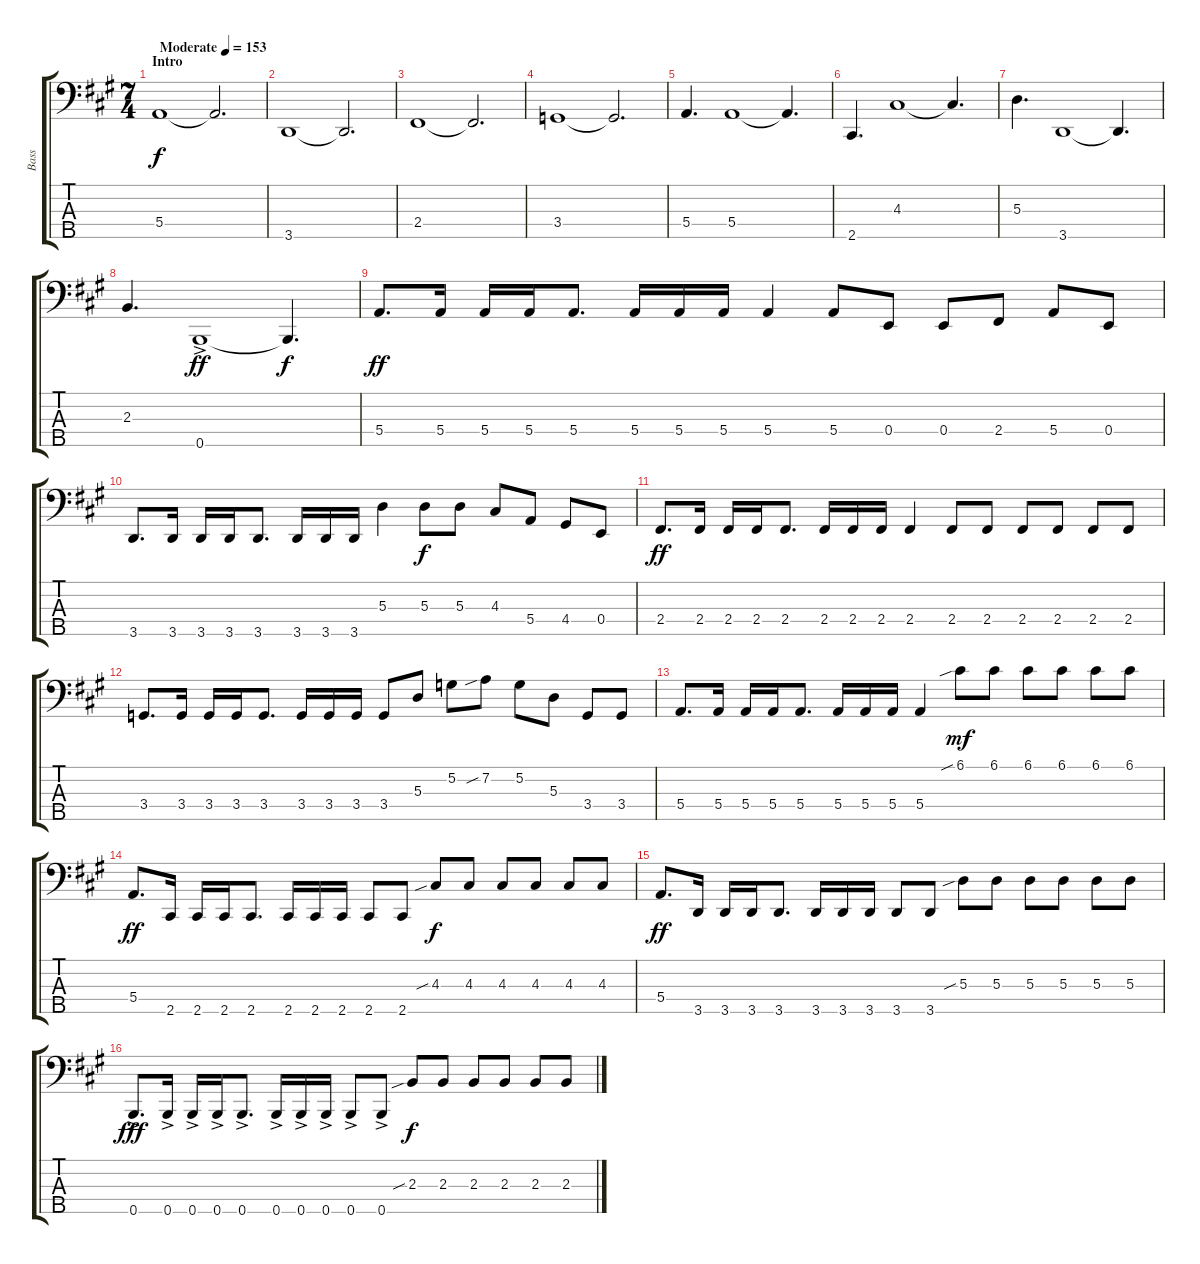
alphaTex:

\track ("Bass" "Bass") {instrument electricbassfinger}
\staff {score tabs}
\tuning (G2 D2 A1 E1 B0) {hide}
\ts (7 4)
\section ("" "Intro")
\tempo (153 "Moderate")
\clef f4
\ks a
5.4.1{dy f instrument electricbassfinger} 5.4{t}.2{d} |
3.5.1 3.5{t}.2{d} |
2.4.1 2.4{t}.2{d} |
3.4.1 3.4{t}.2{d} |
5.4.4{d} 5.4.1 5.4{t}.4{d} |
2.5.4{d} 4.3.1 4.3{t}.4{d} |
5.3.4{d} 3.5.1 3.5{t}.4{d} |
2.3.4{d} 0.5{ac}.1{dy ff} 0.5{t}.4{d dy f} |
5.4.8{d dy ff} 5.4.16 5.4.16 5.4.16 5.4.8{d} 5.4.16 5.4.16 5.4.16 5.4.4 5.4.8 0.4.8 0.4.8 2.4.8 5.4.8 0.4.8 |
3.5.8{d} 3.5.16 3.5.16 3.5.16 3.5.8{d} 3.5.16 3.5.16 3.5.16 5.3.4 5.3.8{dy f} 5.3.8 4.3.8 5.4.8 4.4.8 0.4.8 |
2.4.8{d dy ff} 2.4.16 2.4.16 2.4.16 2.4.8{d} 2.4.16 2.4.16 2.4.16 2.4.4 2.4.8 2.4.8 2.4.8 2.4.8 2.4.8 2.4.8 |
3.4.8{d} 3.4.16 3.4.16 3.4.16 3.4.8{d} 3.4.16 3.4.16 3.4.16 3.4.8 5.3.8 5.2.8 7.2{sib}.8 5.2.8 5.3.8 3.4.8 3.4.8 |
5.4.8{d} 5.4.16 5.4.16 5.4.16 5.4.8{d} 5.4.16 5.4.16 5.4.16 5.4.4 6.1{sib}.8{dy mf} 6.1.8 6.1.8 6.1.8 6.1.8 6.1.8 |
5.4.8{d dy ff} 2.5.16 2.5.16 2.5.16 2.5.8{d} 2.5.16 2.5.16 2.5.16 2.5.8 2.5.8 4.3{sib}.8{dy f} 4.3.8 4.3.8 4.3.8 4.3.8 4.3.8 |
5.4.8{d dy ff} 3.5.16 3.5.16 3.5.16 3.5.8{d} 3.5.16 3.5.16 3.5.16 3.5.8 3.5.8 5.3{sib}.8 5.3.8 5.3.8 5.3.8 5.3.8 5.3.8 |
0.5{ac}.8{d dy fff} 0.5{ac}.16 0.5{ac}.16 0.5{ac}.16 0.5{ac}.8{d} 0.5{ac}.16 0.5{ac}.16 0.5{ac}.16 0.5{ac}.8 0.5{ac}.8 2.3{sib}.8{dy f} 2.3.8 2.3.8 2.3.8 2.3.8 2.3.8
